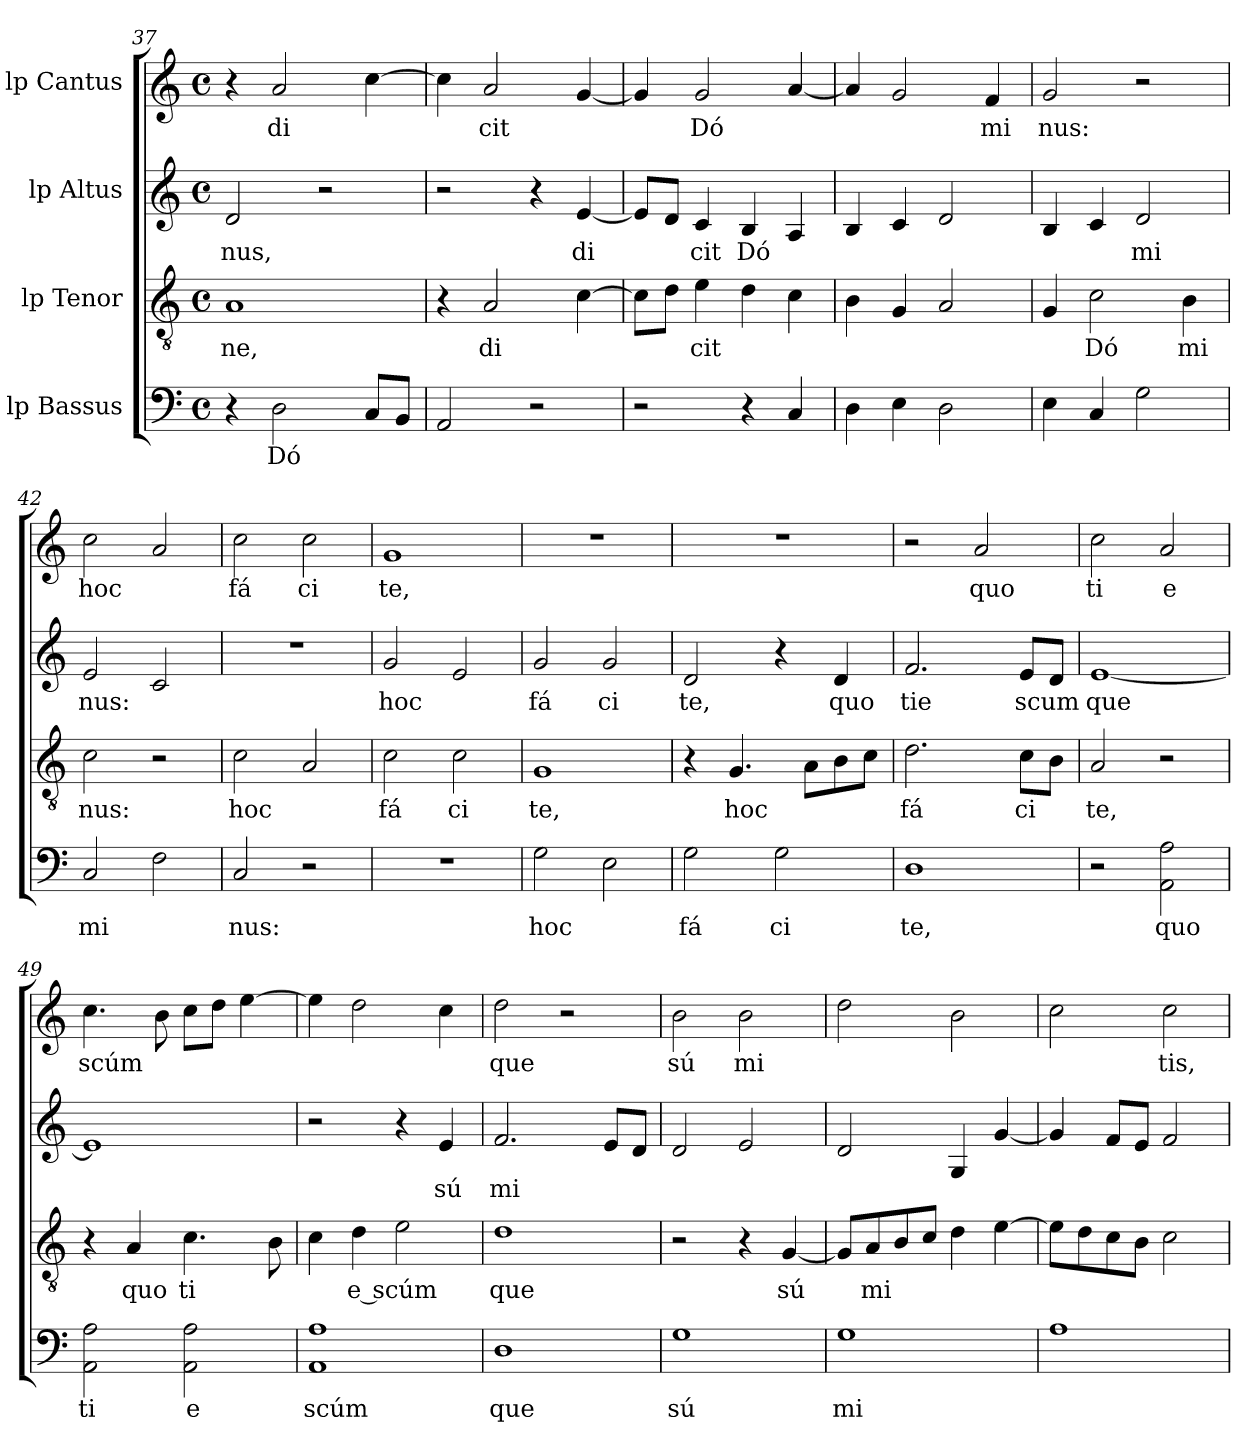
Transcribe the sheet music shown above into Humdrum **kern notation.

**kern	**text	**kern	**text	**kern	**text	**kern	**text
*part4	*part4	*part3	*part3	*part2	*part2	*part1	*part1
*staff4	*staff4	*staff3	*staff3	*staff2	*staff2	*staff1	*staff1
*I"lp Bassus	*	*I"lp Tenor	*	*I"lp Altus	*	*I"lp Cantus	*
*clefF4	*	*clefGv2	*	*clefG2	*	*clefG2	*
*k[]	*	*k[]	*	*k[]	*	*k[]	*
*C:	*	*C:	*	*C:	*	*C:	*
*M4/4	*	*M4/4	*	*M4/4	*	*M4/4	*
*met(c)	*	*met(c)	*	*met(c)	*	*met(c)	*
=37	=37	=37	=37	=37	=37	=37	=37
!	!	!	!LO:LY:b	!	!LO:LY:b	!	!
4r	.	1A	ne,	2d/	nus,	4r	.
!	!LO:LY:b	!	!	!	!	!	!LO:LY:b
2D\	Dó	.	.	.	.	2a/	di
.	.	.	.	2r	.	.	.
8C/L	.	.	.	.	.	[>4cc\	.
8BB/J	.	.	.	.	.	.	.
=38	=38	=38	=38	=38	=38	=38	=38
2AA/	.	4r	.	2r	.	4cc\]	.
!	!	!	!LO:LY:b	!	!	!	!LO:LY:b
.	.	2A/	di	.	.	2a/	cit
2r	.	.	.	4r	.	.	.
!	!	!	!	!	!LO:LY:b	!	!
.	.	[>4c\	.	[<4e/	di	[<4g/	.
=39	=39	=39	=39	=39	=39	=39	=39
2r	.	8c\L]	.	8e/L]	.	4g/]	.
.	.	8d\J	.	8d/J	.	.	.
!	!	!	!LO:LY:b	!	!LO:LY:b	!	!LO:LY:b
.	.	4e\	cit	4c/	cit	2g/	Dó
!	!	!	!	!	!LO:LY:b	!	!
4r	.	4d\	.	4B/	Dó	.	.
4C/	.	4c\	.	4A/	.	[<4a/	.
=40	=40	=40	=40	=40	=40	=40	=40
4D\	.	4B\	.	4B/	.	4a/]	.
4E\	.	4G/	.	4c/	.	2g/	.
2D\	.	2A/	.	2d/	.	.	.
!	!	!	!	!	!	!	!LO:LY:b
.	.	.	.	.	.	4f/	mi
=41	=41	=41	=41	=41	=41	=41	=41
!	!	!	!	!	!	!	!LO:LY:b
4E\	.	4G/	.	4B/	.	2g/	nus:
!	!	!	!LO:LY:b	!	!	!	!
4C/	.	2c\	Dó	4c/	.	.	.
!	!	!	!	!	!LO:LY:b	!	!
2G\	.	.	.	2d/	mi	2r	.
!	!	!	!LO:LY:b	!	!	!	!
.	.	4B\	mi	.	.	.	.
=42	=42	=42	=42	=42	=42	=42	=42
!	!LO:LY:b	!	!LO:LY:b	!	!LO:LY:b	!	!LO:LY:b
2C/	mi	2c\	nus:	2e/	nus:	2cc\	hoc
2F\	.	2r	.	2c/	.	2a/	.
=43	=43	=43	=43	=43	=43	=43	=43
!	!LO:LY:b	!	!LO:LY:b	!	!	!	!LO:LY:b
2C/	nus:	2c\	hoc	1r	.	2cc\	fá
!	!	!	!	!	!	!	!LO:LY:b
2r	.	2A/	.	.	.	2cc\	ci
=44	=44	=44	=44	=44	=44	=44	=44
!	!	!	!LO:LY:b	!	!LO:LY:b	!	!LO:LY:b
1r	.	2c\	fá	2g/	hoc	1g	te,
!	!	!	!LO:LY:b	!	!	!	!
.	.	2c\	ci	2e/	.	.	.
!!LO:LB:g=z
=45	=45	=45	=45	=45	=45	=45	=45
!	!LO:LY:b	!	!LO:LY:b	!	!LO:LY:b	!	!
2G\	hoc	1G	te,	2g/	fá	1r	.
!	!	!	!	!	!LO:LY:b	!	!
2E\	.	.	.	2g/	ci	.	.
=46	=46	=46	=46	=46	=46	=46	=46
!	!LO:LY:b	!	!	!	!LO:LY:b	!	!
2G\	fá	4r	.	2d/	te,	1r	.
!	!	!	!LO:LY:b	!	!	!	!
.	.	4.G/	hoc	.	.	.	.
!	!LO:LY:b	!	!	!	!	!	!
2G\	ci	.	.	4r	.	.	.
.	.	8A\L	.	.	.	.	.
!	!	!	!	!	!LO:LY:b	!	!
.	.	8B\	.	4d/	quo	.	.
.	.	8c\J	.	.	.	.	.
=47	=47	=47	=47	=47	=47	=47	=47
!	!LO:LY:b	!	!LO:LY:b	!	!LO:LY:b	!	!
1D	te,	2.d\	fá	2.f/	tie	2r	.
!	!	!	!	!	!	!	!LO:LY:b
.	.	.	.	.	.	2a/	quo
!	!	!	!LO:LY:b	!	!LO:LY:b	!	!
.	.	8c\L	ci	8e/L	scum	.	.
.	.	8B\J	.	8d/J	.	.	.
=48	=48	=48	=48	=48	=48	=48	=48
!	!	!	!LO:LY:b	!	!LO:LY:b	!	!LO:LY:b
2r	.	2A/	te,	[<1e	que	2cc\	ti
!	!LO:LY:b	!	!	!	!	!	!LO:LY:b
2AA\ 2A\	quo	2r	.	.	.	2a/	e
=49	=49	=49	=49	=49	=49	=49	=49
!	!LO:LY:b	!	!	!	!	!	!LO:LY:b
2AA\ 2A\	ti	4r	.	1e]	.	4.cc\	scúm
!	!	!	!LO:LY:b	!	!	!	!
.	.	4A/	quo	.	.	.	.
.	.	.	.	.	.	8b\	.
!	!LO:LY:b	!	!LO:LY:b	!	!	!	!
2AA\ 2A\	e	4.c\	ti	.	.	8cc\L	.
.	.	.	.	.	.	8dd\J	.
.	.	.	.	.	.	[>4ee\	.
.	.	8B\	.	.	.	.	.
=50	=50	=50	=50	=50	=50	=50	=50
!	!LO:LY:b	!	!	!	!	!	!
1AA 1A	scúm	4c\	.	2r	.	4ee\]	.
!	!	!	!LO:LY:b	!	!	!	!
.	.	4d\	e scúm	.	.	2dd\	.
.	.	2e\	.	4r	.	.	.
!	!	!	!	!	!LO:LY:b	!	!
.	.	.	.	4e/	sú	4cc\	.
=51	=51	=51	=51	=51	=51	=51	=51
!	!LO:LY:b	!	!LO:LY:b	!	!LO:LY:b	!	!LO:LY:b
1D	que	1d	que	2.f/	mi	2dd\	que
.	.	.	.	.	.	2r	.
.	.	.	.	8e/L	.	.	.
.	.	.	.	8d/J	.	.	.
=52	=52	=52	=52	=52	=52	=52	=52
!	!LO:LY:b	!	!	!	!	!	!LO:LY:b
1G	sú	2r	.	2d/	.	2b\	sú
!	!	!	!	!	!	!	!LO:LY:b
.	.	4r	.	2e/	.	2b\	mi
!	!	!	!LO:LY:b	!	!	!	!
.	.	[<4G/	sú	.	.	.	.
=53	=53	=53	=53	=53	=53	=53	=53
!	!LO:LY:b	!	!	!	!	!	!
1G	mi	8G/L]	.	2d/	.	2dd\	.
!	!	!	!LO:LY:b	!	!	!	!
.	.	8A/	mi	.	.	.	.
.	.	8B/	.	.	.	.	.
.	.	8c/J	.	.	.	.	.
.	.	4d\	.	4G/	.	2b\	.
.	.	[<4e\	.	[<4g/	.	.	.
!!LO:LB:g=z
=54	=54	=54	=54	=54	=54	=54	=54
1A	.	8e\L]	.	4g/]	.	2cc\	.
.	.	8d\	.	.	.	.	.
.	.	8c\	.	8f/L	.	.	.
.	.	8B\J	.	8e/J	.	.	.
!	!	!	!	!	!	!	!LO:LY:b
.	.	2c\	.	2f/	.	2cc\	tis,
=	=	=	=	=	=	=	=
*-	*-	*-	*-	*-	*-	*-	*-
